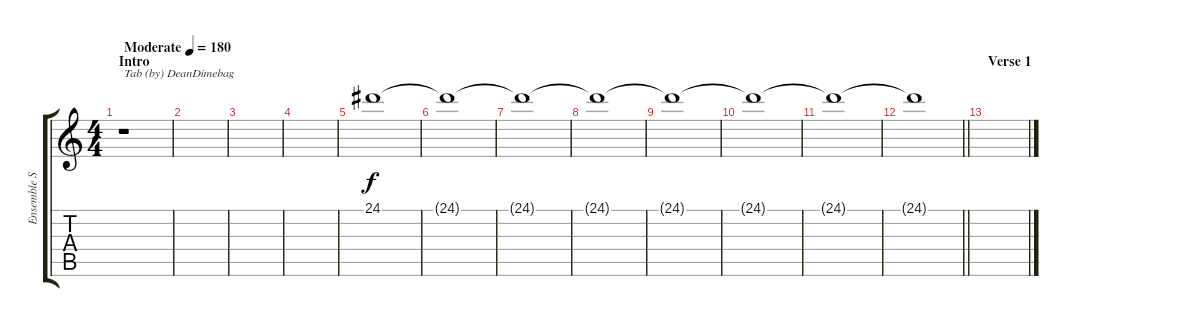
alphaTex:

\track ("Ensemble Strings" "Ensemble S") {instrument stringensemble1}
\staff {score tabs}
\tuning (Eb4 Bb3 Gb3 Db3 Ab2 Db2) {hide}
\ts (4 4)
\section ("" "Intro")
\tempo (180 "Moderate")
\clef g2
\ks c
r.1{txt "Tab (by) DeanDimebag" dy f instrument stringensemble1} |
|
|
|
24.1.1 |
24.1{t}.1 |
24.1{t}.1 |
24.1{t}.1 |
24.1{t}.1 |
24.1{t}.1 |
24.1{t}.1 |
\barLineRight lightlight
24.1{t}.1 |
\section ("" "Verse 1")
